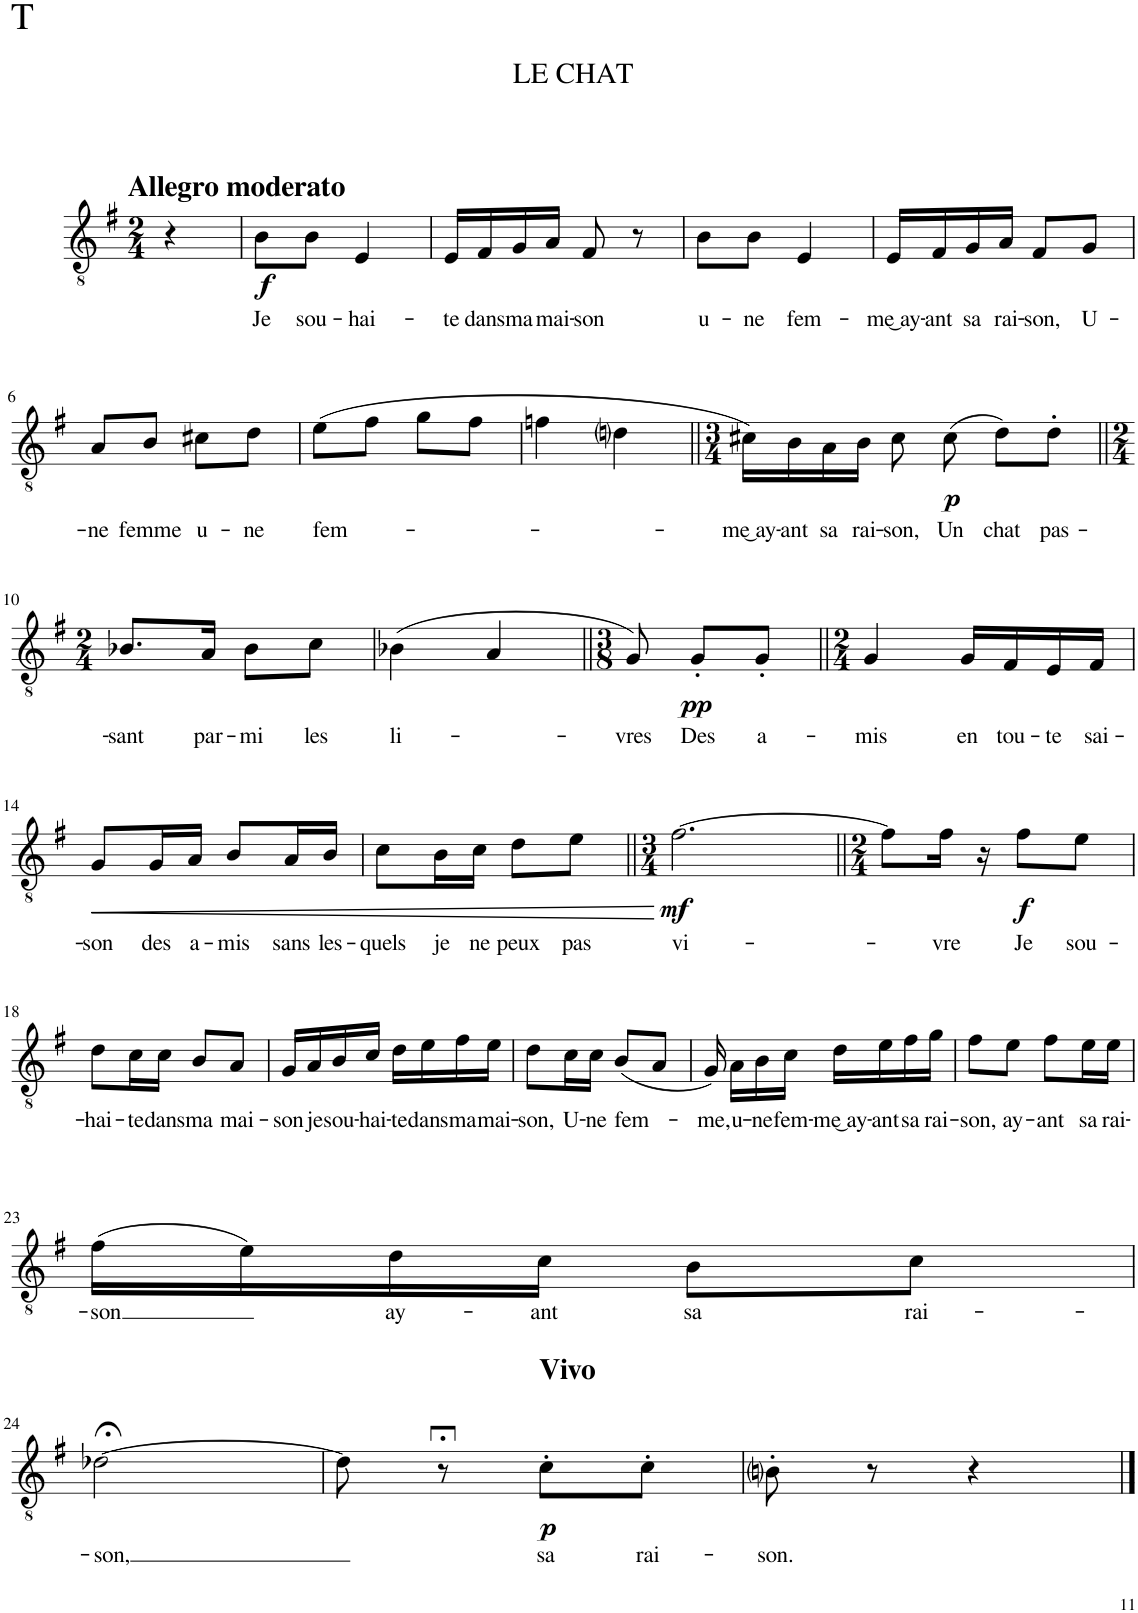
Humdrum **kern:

**kern	**text	**dynam
*part1	*part1	*part1
*staff1	*staff1	*staff1
*I"Tenor	*	*
*clefGv2	*	*
*k[f#]	*	*
*M2/4	*	*
=1	=1	=1
!LO:TX:a:B:t=Allegro moderato	!	!
4r	.	.
=2	=2	=2
!	!LO:LY:b	!LO:DY:b
8B\L	Je	f
!	!LO:LY:b	!
8B\J	sou-	.
!	!LO:LY:b	!
4E/	-hai-	.
=3	=3	=3
!	!LO:LY:b	!
16E/LL	-te	.
!	!LO:LY:b	!
16F#/	dans	.
!	!LO:LY:b	!
16G/	ma	.
!	!LO:LY:b	!
16A/JJ	mai-	.
!	!LO:LY:b	!
8F#/	-son	.
8r	.	.
=4	=4	=4
!	!LO:LY:b	!
8B\L	u-	.
!	!LO:LY:b	!
8B\J	-ne	.
!	!LO:LY:b	!
4E/	fem-	.
=5	=5	=5
!	!LO:LY:b	!
16E/LL	-me͜ ay-	.
!	!LO:LY:b	!
16F#/	-ant	.
!	!LO:LY:b	!
16G/	sa	.
!	!LO:LY:b	!
16A/JJ	rai-	.
!	!LO:LY:b	!
8F#/L	-son,	.
!	!LO:LY:b	!
8G/J	U-	.
!!LO:LB:g=z
=6	=6	=6
!	!LO:LY:b	!
8A/L	-ne	.
!	!LO:LY:b	!
8B/J	femme	.
!	!LO:LY:b	!
8c#X\L	u-	.
!	!LO:LY:b	!
8d\J	-ne	.
=7	=7	=7
!	!LO:LY:b	!
(8e\L	fem-	.
8f#\J	.	.
8g\L	.	.
8f#\J	.	.
=8	=8	=8
4fn\	.	.
4dni\	.	.
=9||	=9||	=9||
*M3/4	*	*
!	!LO:LY:b	!
16c#X\LL)	-me͜ ay-	.
!	!LO:LY:b	!
16B\	-ant	.
!	!LO:LY:b	!
16A\	sa	.
!	!LO:LY:b	!
16B\JJ	rai-	.
!	!LO:LY:b	!
8c#\	-son,	.
!	!LO:LY:b	!LO:DY:b
(8c#\	Un	p
!	!LO:LY:b	!
8d\L)	chat	.
!	!LO:LY:b	!
8d'\J	pas-	.
!!LO:LB:g=z
=10||	=10||	=10||
*M2/4	*	*
!	!LO:LY:b	!
8.B-X/L	-sant	.
!	!LO:LY:b	!
16A/Jk	par-	.
!	!LO:LY:b	!
8B-\L	-mi	.
!	!LO:LY:b	!
8c\J	les	.
=11	=11	=11
!	!LO:LY:b	!
(4B-X\	li-	.
4A/	.	.
=12||	=12||	=12||
*M3/8	*	*
!	!LO:LY:b	!
8G/)	-vres	.
!	!LO:LY:b	!LO:DY:b
8G'/L	Des	pp
!	!LO:LY:b	!
8G'/J	a-	.
=13||	=13||	=13||
*M2/4	*	*
!	!LO:LY:b	!
4G/	-mis	.
!	!LO:LY:b	!
16G/LL	en	.
!	!LO:LY:b	!
16F#/	tou-	.
!	!LO:LY:b	!
16E/	-te	.
!	!LO:LY:b	!
16F#/JJ	sai-	.
!!LO:LB:g=z
=14	=14	=14
!	!LO:LY:b	!LO:HP:b
8G/L	-son	<
!	!LO:LY:b	!
16G/L	des	.
!	!LO:LY:b	!
16A/JJ	a-	.
!	!LO:LY:b	!
8B/L	-mis	.
!	!LO:LY:b	!
16A/L	sans	.
!	!LO:LY:b	!
16B/JJ	les-	.
=15	=15	=15
!	!LO:LY:b	!
8c\L	-quels	.
!	!LO:LY:b	!
16B\L	je	.
!	!LO:LY:b	!
16c\JJ	ne	.
!	!LO:LY:b	!
8d\L	peux	.
!	!LO:LY:b	!
8e\J	pas	.
.	.	[
=16||	=16||	=16||
*M3/4	*	*
!	!LO:LY:b	!LO:DY:b
[2.f#\	vi-	mf
=17||	=17||	=17||
*M2/4	*	*
8f#\L]	.	.
!	!LO:LY:b	!
16f#\Jk	-vre	.
16r	.	.
!	!LO:LY:b	!LO:DY:b
8f#\L	Je	f
!	!LO:LY:b	!
8e\J	sou-	.
!!LO:LB:g=z
=18	=18	=18
!	!LO:LY:b	!
8d\L	-hai-	.
!	!LO:LY:b	!
16c\L	-te	.
!	!LO:LY:b	!
16c\JJ	dans	.
!	!LO:LY:b	!
8B/L	ma	.
!	!LO:LY:b	!
8A/J	mai-	.
=19	=19	=19
!	!LO:LY:b	!
16G/LL	-son	.
!	!LO:LY:b	!
16A/	je	.
!	!LO:LY:b	!
16B/	sou-	.
!	!LO:LY:b	!
16c/JJ	-hai-	.
!	!LO:LY:b	!
16d\LL	-te	.
!	!LO:LY:b	!
16e\	dans	.
!	!LO:LY:b	!
16f#\	ma	.
!	!LO:LY:b	!
16e\JJ	mai-	.
=20	=20	=20
!	!LO:LY:b	!
8d\L	-son,	.
!	!LO:LY:b	!
16c\L	U-	.
!	!LO:LY:b	!
16c\JJ	-ne	.
!	!LO:LY:b	!
(8B/L	fem-	.
8A/J	.	.
=21	=21	=21
!	!LO:LY:b	!
16G/)	-me,	.
!	!LO:LY:b	!
16A\LL	u-	.
!	!LO:LY:b	!
16B\	-ne	.
!	!LO:LY:b	!
16c\JJ	fem-	.
!	!LO:LY:b	!
16d\LL	-me͜ ay-	.
!	!LO:LY:b	!
16e\	-ant	.
!	!LO:LY:b	!
16f#\	sa	.
!	!LO:LY:b	!
16g\JJ	rai-	.
=22	=22	=22
!	!LO:LY:b	!
8f#\L	-son,	.
!	!LO:LY:b	!
8e\J	ay-	.
!	!LO:LY:b	!
8f#\L	-ant	.
!	!LO:LY:b	!
16e\L	sa	.
!	!LO:LY:b	!
16e\JJ	rai-	.
!!LO:LB:g=z
=23	=23	=23
!	!LO:LY:b	!
(16f#\LL	-son	.
16e\)	.	.
!	!LO:LY:b	!
16d\	ay-	.
!	!LO:LY:b	!
16c\JJ	-ant	.
!	!LO:LY:b	!
8B\L	sa	.
!	!LO:LY:b	!
8c\J	rai-	.
!!LO:LB:g=z
=24	=24	=24
!	!LO:LY:b	!
[2d-X;<\	-son,	.
=25	=25	=25
8d-\]	.	.
8r;<	.	.
!LO:TX:a:B:t=Vivo	!	!
!	!LO:LY:b	!LO:DY:b
8c'\L	sa	p
!	!LO:LY:b	!
8c'\J	rai-	.
=26	=26	=26
!	!LO:LY:b	!
8Bni'\	-son.	.
8r	.	.
4r	.	.
==	==	==
*-	*-	*-
